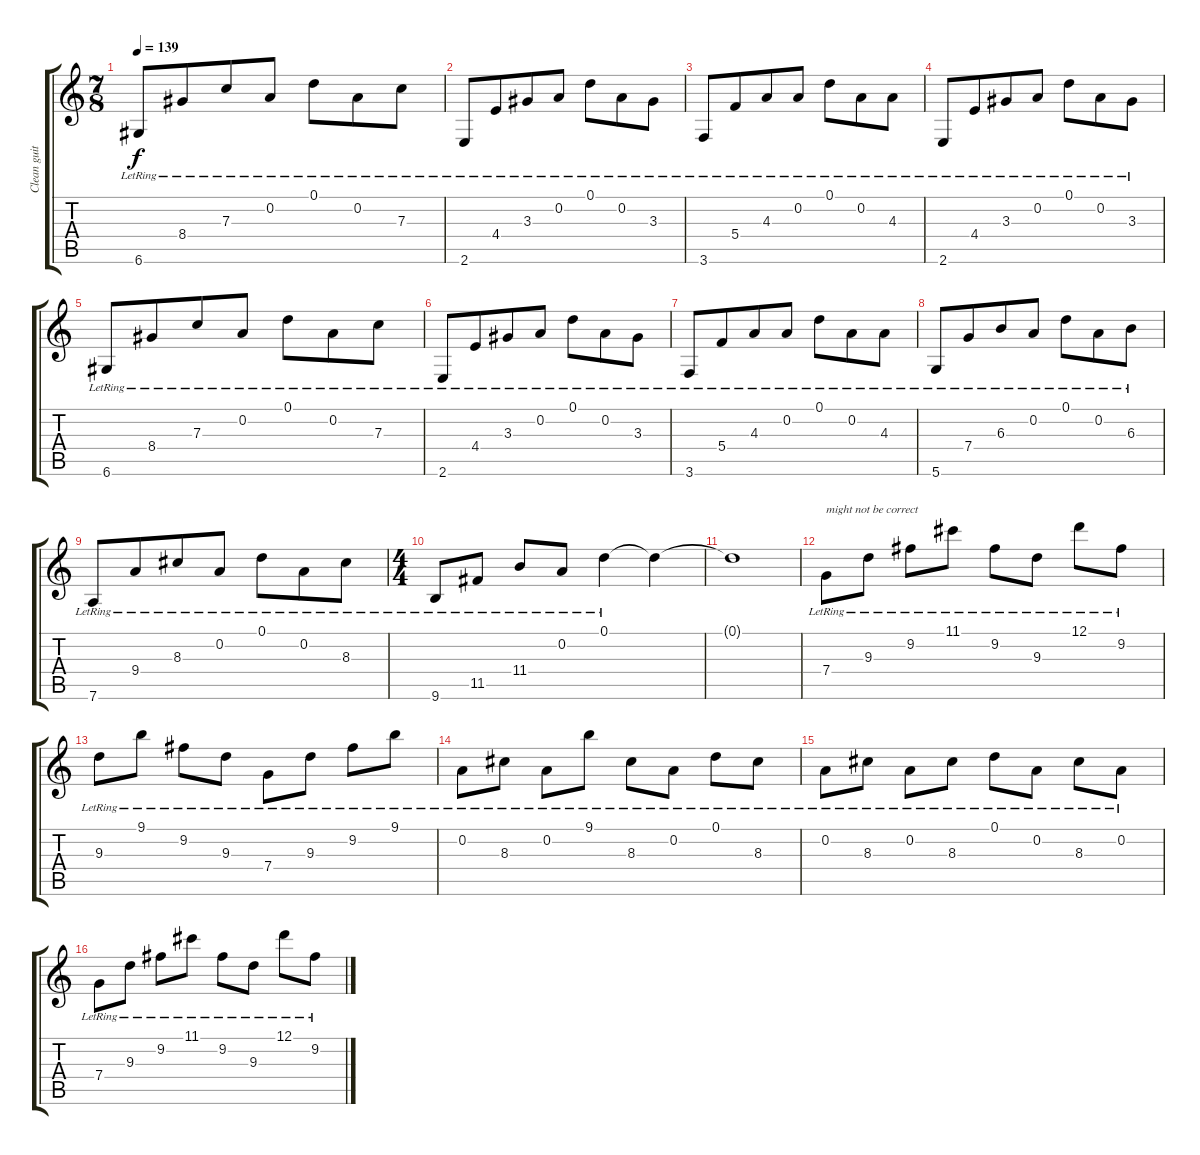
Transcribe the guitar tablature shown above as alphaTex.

\track ("Clean guitar" "Clean guit") {instrument acousticguitarsteel}
\staff {score tabs}
\tuning (D4 A3 F3 C3 G2 D2) {hide}
\ts (7 8)
\tempo 139
\clef g2
\ks c
6.6{lr}.8{dy f} 8.4{lr}.8 7.3{lr}.8 0.2{lr}.8 0.1{lr}.8 0.2{lr}.8 7.3{lr}.8 |
2.6{lr}.8 4.4{lr}.8 3.3{lr}.8 0.2{lr}.8 0.1{lr}.8 0.2{lr}.8 3.3{lr}.8 |
3.6{lr}.8 5.4{lr}.8 4.3{lr}.8 0.2{lr}.8 0.1{lr}.8 0.2{lr}.8 4.3{lr}.8 |
2.6{lr}.8 4.4{lr}.8 3.3{lr}.8 0.2{lr}.8 0.1{lr}.8 0.2{lr}.8 3.3{lr}.8 |
6.6{lr}.8 8.4{lr}.8 7.3{lr}.8 0.2{lr}.8 0.1{lr}.8 0.2{lr}.8 7.3{lr}.8 |
2.6{lr}.8 4.4{lr}.8 3.3{lr}.8 0.2{lr}.8 0.1{lr}.8 0.2{lr}.8 3.3{lr}.8 |
3.6{lr}.8 5.4{lr}.8 4.3{lr}.8 0.2{lr}.8 0.1{lr}.8 0.2{lr}.8 4.3{lr}.8 |
5.6{lr}.8 7.4{lr}.8 6.3{lr}.8 0.2{lr}.8 0.1{lr}.8 0.2{lr}.8 6.3{lr}.8 |
7.6{lr}.8 9.4{lr}.8 8.3{lr}.8 0.2{lr}.8 0.1{lr}.8 0.2{lr}.8 8.3{lr}.8 |
\ts (4 4)
9.6{lr}.8 11.5{lr}.8 11.4{lr}.8 0.2{lr}.8 0.1{lr}.4 0.1{t}.4 |
0.1{t}.1 |
7.4{lr}.8{txt "might not be correct"} 9.3{lr}.8 9.2{lr}.8 11.1{lr}.8 9.2{lr}.8 9.3{lr}.8 12.1{lr}.8 9.2{lr}.8 |
9.3{lr}.8 9.1{lr}.8 9.2{lr}.8 9.3{lr}.8 7.4{lr}.8 9.3{lr}.8 9.2{lr}.8 9.1{lr}.8 |
0.2{lr}.8 8.3{lr}.8 0.2{lr}.8 9.1{lr}.8 8.3{lr}.8 0.2{lr}.8 0.1{lr}.8 8.3{lr}.8 |
0.2{lr}.8 8.3{lr}.8 0.2{lr}.8 8.3{lr}.8 0.1{lr}.8 0.2{lr}.8 8.3{lr}.8 0.2{lr}.8 |
7.4{lr}.8 9.3{lr}.8 9.2{lr}.8 11.1{lr}.8 9.2{lr}.8 9.3{lr}.8 12.1{lr}.8 9.2{lr}.8
